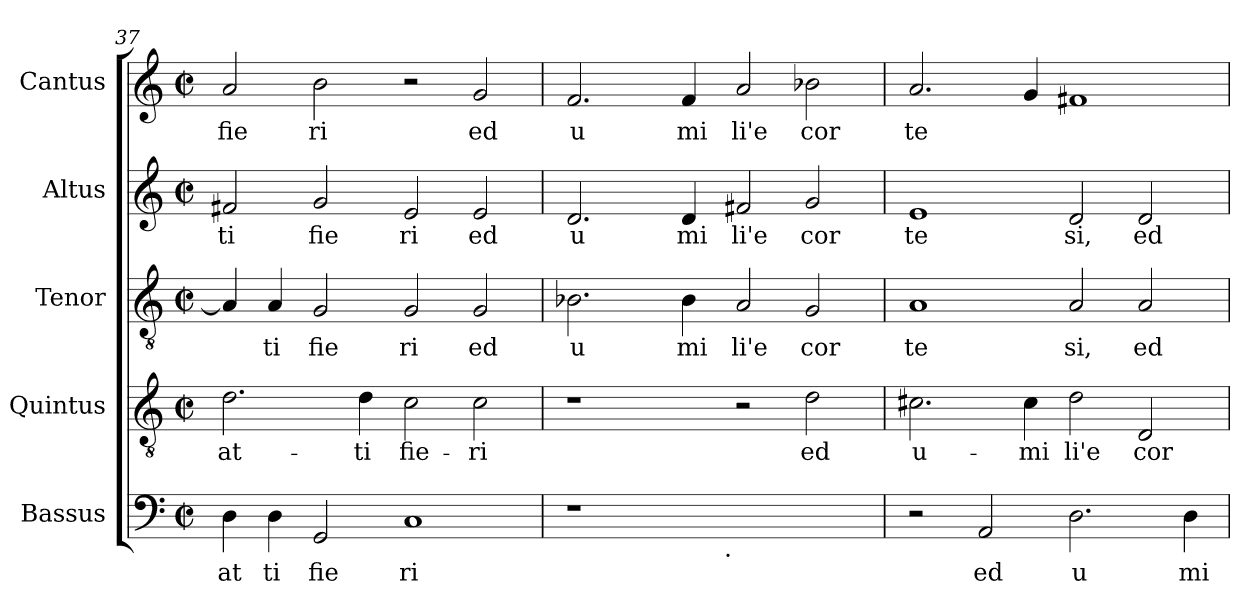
**kern	**text	**kern	**text	**kern	**text	**kern	**text	**kern	**text
*part5	*part5	*part4	*part4	*part3	*part3	*part2	*part2	*part1	*part1
*staff5	*staff5	*staff4	*staff4	*staff3	*staff3	*staff2	*staff2	*staff1	*staff1
*I"Bassus	*	*I"Quintus	*	*I"Tenor	*	*I"Altus	*	*I"Cantus	*
*clefF4	*	*clefGv2	*	*clefGv2	*	*clefG2	*	*clefG2	*
*k[]	*	*k[]	*	*k[]	*	*k[]	*	*k[]	*
*C:	*	*C:	*	*C:	*	*C:	*	*C:	*
*M2/2	*	*M2/2	*	*M2/2	*	*M2/2	*	*M2/2	*
*met(c|)	*	*met(c|)	*	*met(c|)	*	*met(c|)	*	*met(c|)	*
=37	=37	=37	=37	=37	=37	=37	=37	=37	=37
!	!LO:LY:b:cj	!	!LO:LY:b:cj	!	!LO:LY:b	!	!LO:LY:b:cj	!	!LO:LY:b:cj
4D\	at	2.d\	at-	4A/]	.	2f#X/	ti	2a/	fie
!	!LO:LY:b:cj	!	!	!	!LO:LY:b	!	!	!	!
4D\	ti	.	.	4A/	ti	.	.	.	.
!	!LO:LY:b:cj	!	!	!	!LO:LY:b	!	!LO:LY:b:cj	!	!LO:LY:b:cj
2GG/	fie	.	.	2G/	fie	2g/	fie	2b\	ri
!	!	!	!LO:LY:b:cj	!	!	!	!	!	!
.	.	4d\	-ti	.	.	.	.	.	.
!	!LO:LY:b:cj	!	!LO:LY:b:cj	!	!LO:LY:b	!	!LO:LY:b:cj	!	!
1C	ri	2c\	fie-	2G/	ri	2e/	ri	2r	.
!	!	!	!LO:LY:b:cj	!	!LO:LY:b	!	!LO:LY:b:cj	!	!LO:LY:b:cj
.	.	2c\	-ri	2G/	ed	2e/	ed	2g/	ed
=38	=38	=38	=38	=38	=38	=38	=38	=38	=38
!	!	!	!	!	!LO:LY:b	!	!LO:LY:b:cj	!	!LO:LY:b:cj
*^	*	*	*	*	*	*	*	*	*
1r	2ryy	.	1r	.	2.B-X\	u	2.d/	u	2.f/	u
.	4...ryy	.	.	.	.	.	.	.	.	.
!	!	!	!	!	!	!LO:LY:b	!	!LO:LY:b:cj	!	!LO:LY:b:cj
.	.	.	.	.	4B-\	mi	4d/	mi	4f/	mi
!	!LO:TX:b:t=.	!	!	!	!	!	!	!	!	!
.	1ryy	.	.	.	.	.	.	.	.	.
!	!	!	!	!	!	!LO:LY:b	!	!LO:LY:b:cj	!	!LO:LY:b:cj
1ryy	.	.	2r	.	2A/	li'e	2f#X/	li'e	2a/	li'e
!	!	!	!	!LO:LY:b:cj	!	!LO:LY:b	!	!LO:LY:b:cj	!	!LO:LY:b:cj
.	.	.	2d\	ed	2G/	cor	2g/	cor	2b-X\	cor
.	32ryy	.	.	.	.	.	.	.	.	.
=39	=39	=39	=39	=39	=39	=39	=39	=39	=39	=39
!	!	!	!	!LO:LY:b:cj	!	!LO:LY:b	!	!LO:LY:b:cj	!	!LO:LY:b:cj
*v	*v	*	*	*	*	*	*	*	*	*
2r	.	2.c#X\	u-	1A	te	1e	te	2.a/	te
!	!LO:LY:b:cj	!	!	!	!	!	!	!	!
2AA/	ed	.	.	.	.	.	.	.	.
!	!	!	!LO:LY:b:cj	!	!	!	!	!	!LO:LY:b:cj
.	.	4c#\	-mi	.	.	.	.	4g/	.
!	!LO:LY:b:cj	!	!LO:LY:b:cj	!	!LO:LY:b	!	!LO:LY:b:cj	!	!LO:LY:b:cj
2.D\	u	2d\	li'e	2A/	si,	2d/	si,	1f#X	.
!	!	!	!LO:LY:b:cj	!	!LO:LY:b	!	!LO:LY:b:cj	!	!
.	.	2D/	cor-	2A/	ed	2d/	ed	.	.
!	!LO:LY:b:cj	!	!	!	!	!	!	!	!
4D\	mi	.	.	.	.	.	.	.	.
=	=	=	=	=	=	=	=	=	=
*-	*-	*-	*-	*-	*-	*-	*-	*-	*-
